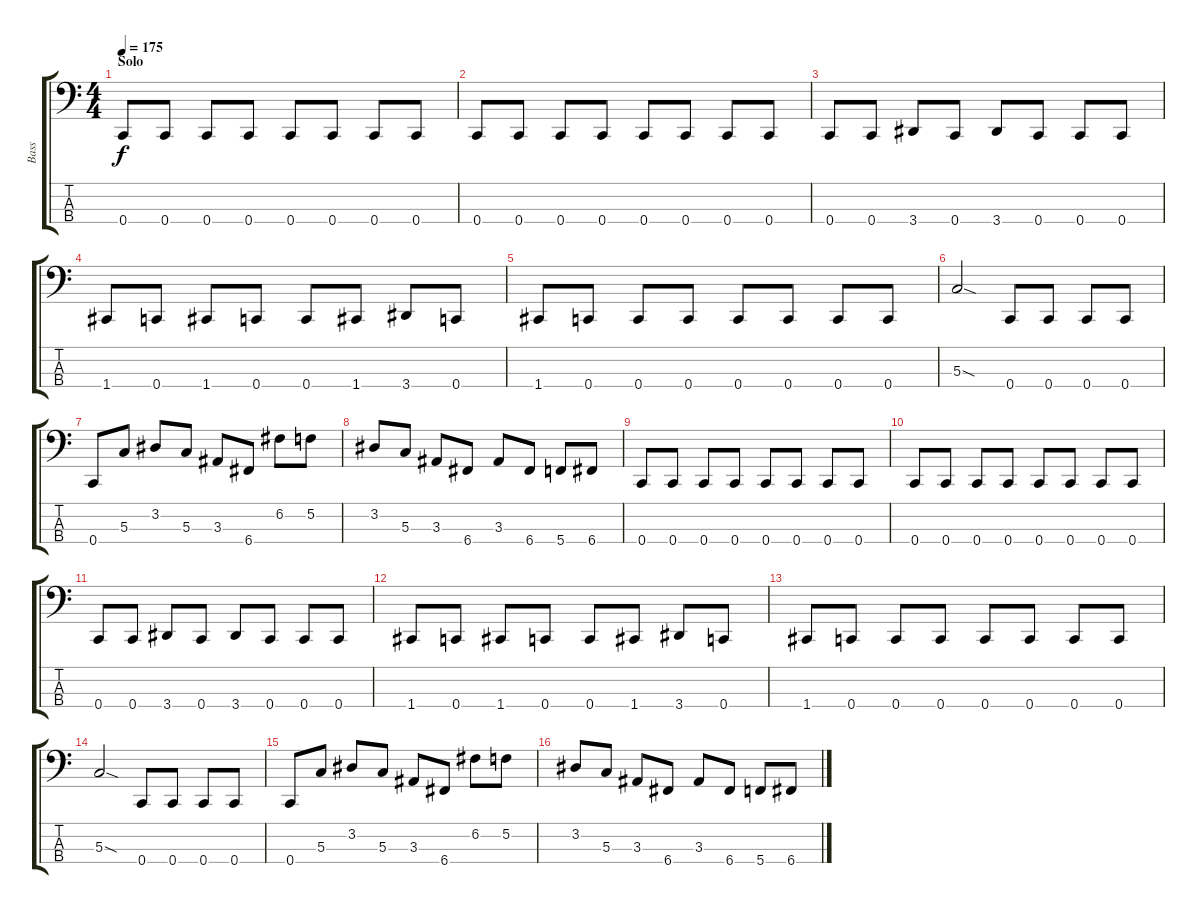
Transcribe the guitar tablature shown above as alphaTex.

\track ("Bass" "Bass") {instrument electricbassfinger}
\staff {score tabs}
\tuning (F2 C2 G1 C1) {hide}
\ts (4 4)
\section ("" "Solo")
\tempo 175
\clef f4
\ks c
0.4.8{dy f} 0.4.8 0.4.8 0.4.8 0.4.8 0.4.8 0.4.8 0.4.8 |
0.4.8 0.4.8 0.4.8 0.4.8 0.4.8 0.4.8 0.4.8 0.4.8 |
0.4.8 0.4.8 3.4.8 0.4.8 3.4.8 0.4.8 0.4.8 0.4.8 |
1.4.8 0.4.8 1.4.8 0.4.8 0.4.8 1.4.8 3.4.8 0.4.8 |
1.4.8 0.4.8 0.4.8 0.4.8 0.4.8 0.4.8 0.4.8 0.4.8 |
5.3{sod}.2 0.4.8 0.4.8 0.4.8 0.4.8 |
0.4.8 5.3.8 3.2.8 5.3.8 3.3.8 6.4.8 6.2.8 5.2.8 |
3.2.8 5.3.8 3.3.8 6.4.8 3.3.8 6.4.8 5.4.8 6.4.8 |
0.4.8 0.4.8 0.4.8 0.4.8 0.4.8 0.4.8 0.4.8 0.4.8 |
0.4.8 0.4.8 0.4.8 0.4.8 0.4.8 0.4.8 0.4.8 0.4.8 |
0.4.8 0.4.8 3.4.8 0.4.8 3.4.8 0.4.8 0.4.8 0.4.8 |
1.4.8 0.4.8 1.4.8 0.4.8 0.4.8 1.4.8 3.4.8 0.4.8 |
1.4.8 0.4.8 0.4.8 0.4.8 0.4.8 0.4.8 0.4.8 0.4.8 |
5.3{sod}.2 0.4.8 0.4.8 0.4.8 0.4.8 |
0.4.8 5.3.8 3.2.8 5.3.8 3.3.8 6.4.8 6.2.8 5.2.8 |
3.2.8 5.3.8 3.3.8 6.4.8 3.3.8 6.4.8 5.4.8 6.4.8
